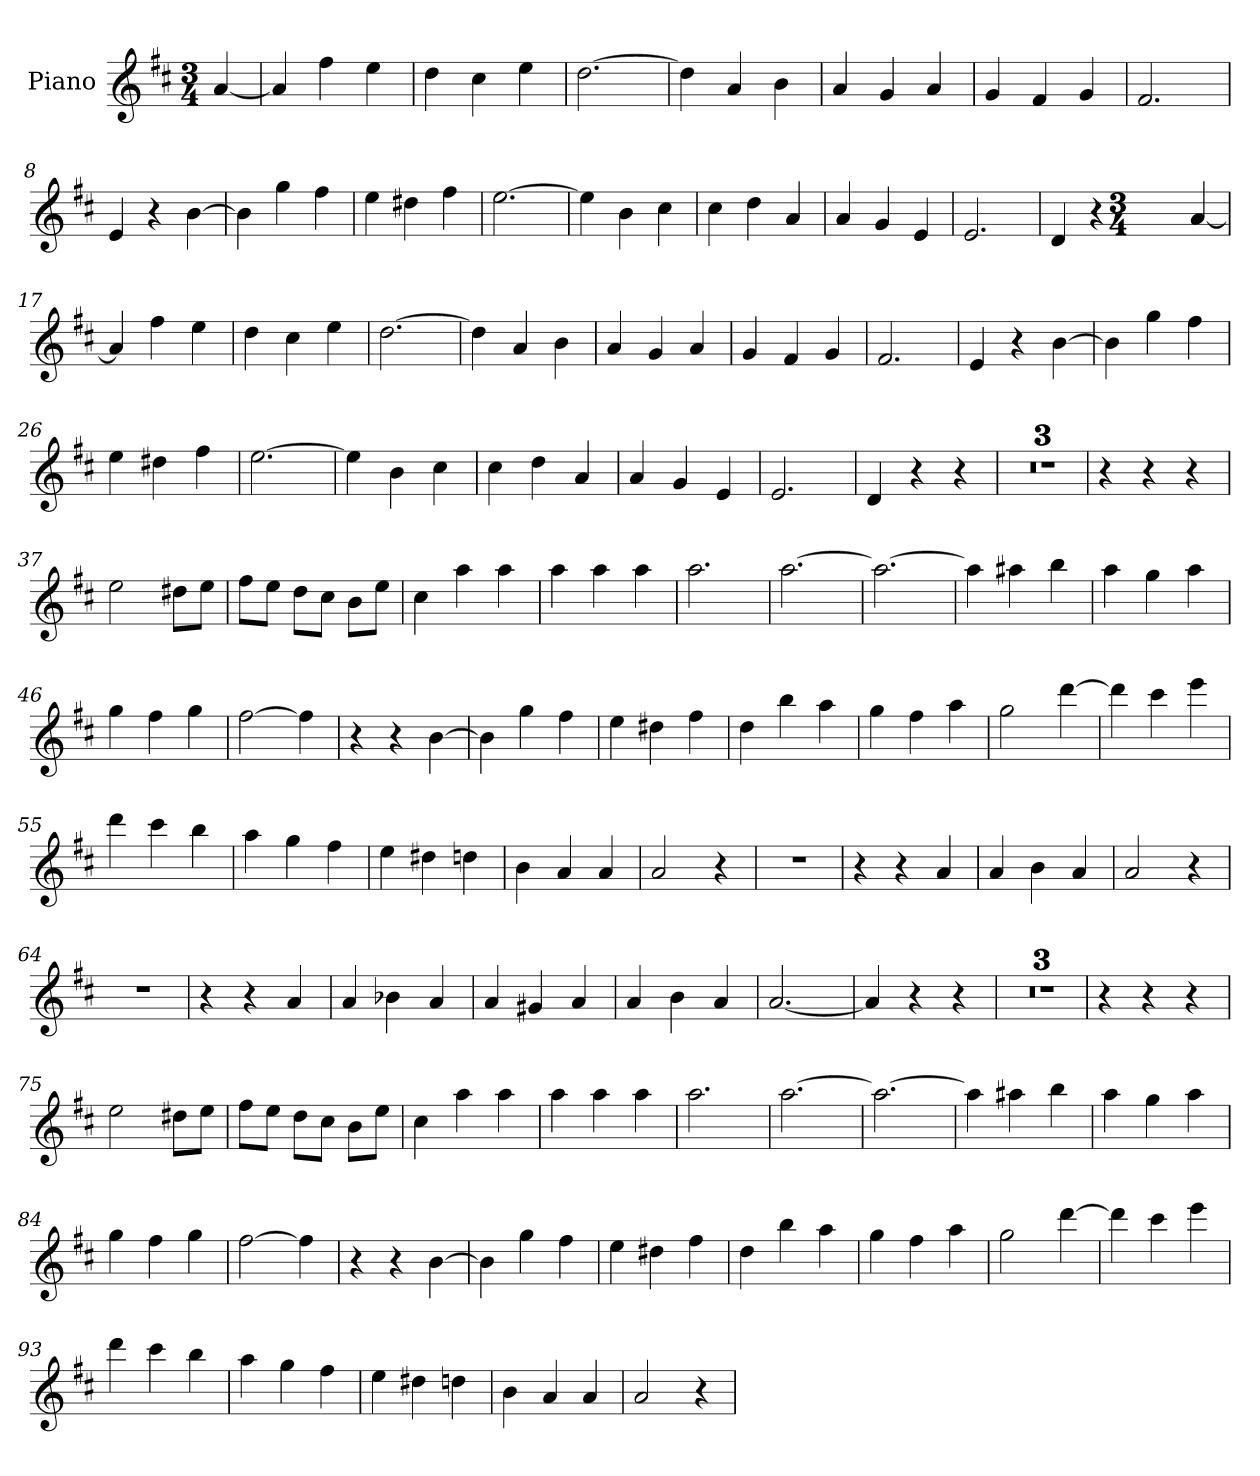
**kern
*part1
*staff1
*I"Piano
*I'Pno
*clefG2
*k[f#c#]
*D:
*M3/4
*MM132
=
[4a
=1
4a]
4ff#
4ee
=2
4dd
4cc#
4ee
=3
[2.dd
=4
4dd]
4a
4b
=5
4a
4g
4a
=6
4g
4f#
4g
=7
2.f#
=8
4e
4r
[4b
=9
4b]
4gg
4ff#
=10
4ee
4dd#X
4ff#
=11
[2.ee
=12
4ee]
4b
4cc#
=13
4cc#
4dd
4a
=14
4a
4g
4e
=15
2.e
=16
4d
4r
*M3/4
[4a
=17
4a]
4ff#
4ee
=18
4dd
4cc#
4ee
=19
[2.dd
=20
4dd]
4a
4b
=21
4a
4g
4a
=22
4g
4f#
4g
=23
2.f#
=24
4e
4r
[4b
=25
4b]
4gg
4ff#
=26
4ee
4dd#X
4ff#
=27
[2.ee
=28
4ee]
4b
4cc#
=29
4cc#
4dd
4a
=30
4a
4g
4e
=31
2.e
=32
4d
4r
4r
=33
2.r
=34
2.r
=35
2.r
=36
4r
4r
4r
=37
2ee
8dd#X\L
8ee\J
=38
8ff#\L
8ee\J
8dd\L
8cc#\J
8b\L
8ee\J
=39
4cc#
4aa
4aa
=40
4aa
4aa
4aa
=41
2.aa
=42
[2.aa
=43
2.aa_
=44
4aa]
4aa#X
4bb
=45
4aa
4gg
4aa
=46
4gg
4ff#
4gg
=47
[2ff#
4ff#]
=48
4r
4r
[4b
=49
4b]
4gg
4ff#
=50
4ee
4dd#X
4ff#
=51
4dd
4bb
4aa
=52
4gg
4ff#
4aa
=53
2gg
[4ddd
=54
4ddd]
4ccc#
4eee
=55
4ddd
4ccc#
4bb
=56
4aa
4gg
4ff#
=57
4ee
4dd#X
4ddn
=58
4b
4a
4a
=59
2a
4r
=60
2.r
=61
4r
4r
4a
=62
4a
4b
4a
=63
2a
4r
=64
2.r
=65
4r
4r
4a
=66
4a
4b-X
4a
=67
4a
4g#X
4a
=68
4a
4b
4a
=69
[2.a
=70
4a]
4r
4r
=71
2.r
=72
2.r
=73
2.r
=74
4r
4r
4r
=75
2ee
8dd#X\L
8ee\J
=76
8ff#\L
8ee\J
8dd\L
8cc#\J
8b\L
8ee\J
=77
4cc#
4aa
4aa
=78
4aa
4aa
4aa
=79
2.aa
=80
[2.aa
=81
2.aa_
=82
4aa]
4aa#X
4bb
=83
4aa
4gg
4aa
=84
4gg
4ff#
4gg
=85
[2ff#
4ff#]
=86
4r
4r
[4b
=87
4b]
4gg
4ff#
=88
4ee
4dd#X
4ff#
=89
4dd
4bb
4aa
=90
4gg
4ff#
4aa
=91
2gg
[4ddd
=92
4ddd]
4ccc#
4eee
=93
4ddd
4ccc#
4bb
=94
4aa
4gg
4ff#
=95
4ee
4dd#X
4ddn
=96
4b
4a
4a
=97
2a
4r
=
*-
